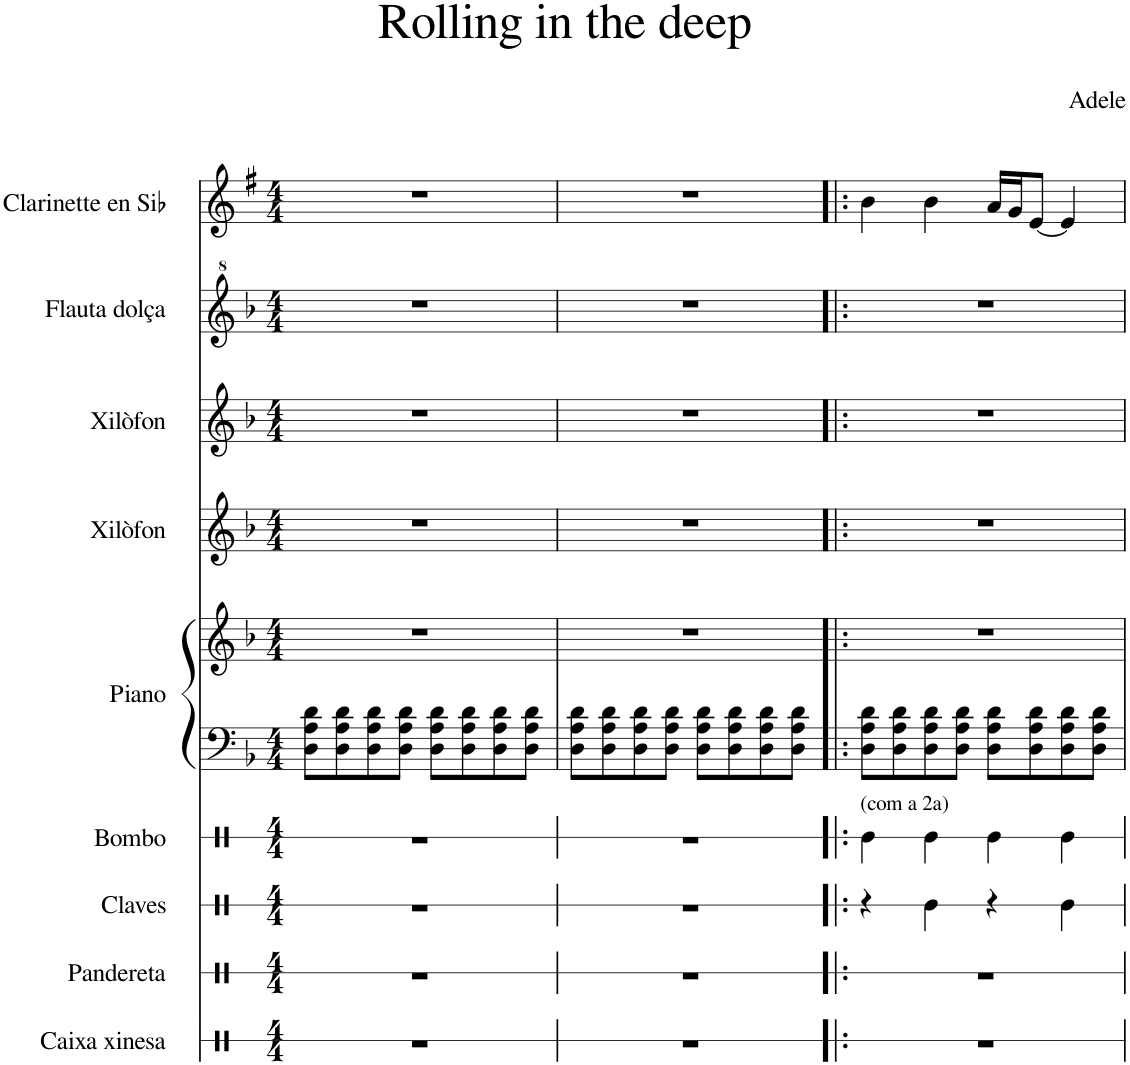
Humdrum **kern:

**kern	**kern	**kern	**kern	**kern	**kern	**kern	**kern	**kern	**kern
*part9	*part8	*part7	*part6	*part5	*part5	*part4	*part3	*part2	*part1
*staff10	*staff9	*staff8	*staff7	*staff6	*staff5	*staff4	*staff3	*staff2	*staff1
*I"Caixa xinesa	*I"Pandereta	*I"Claves	*I"Bombo	*I"Piano	*	*I"Xilòfon	*I"Xilòfon	*I"Flauta dolça	*I"Clarinette en Sib
*I'Cx. Xin.	*I'Pand.	*I'Clv.	*I'Bb.	*I'Pno.	*	*I'Xil.	*I'Xil.	*I'Fl. Dça.	*I'Clar. Sib
*stria1	*stria1	*stria1	*stria1	*	*	*	*	*	*
*clefX	*clefX	*clefX	*clefX	*clefF4	*clefG2	*clefG2	*clefG2	*clefG^2	*clefG2
*	*	*	*	*	*	*Trd-7c-12	*Trd-7c-12	*	*Trd1c2
*k[]	*k[]	*k[]	*k[]	*k[b-]	*k[b-]	*k[b-]	*k[b-]	*k[b-]	*k[f#]
*M4/4	*M4/4	*M4/4	*M4/4	*M4/4	*M4/4	*M4/4	*M4/4	*M4/4	*M4/4
=1	=1	=1	=1	=1	=1	=1	=1	=1	=1
1r	1r	1r	1r	8D\ 8A\ 8d\L	1r	1r	1r	1r	1r
.	.	.	.	8D\ 8A\ 8d\	.	.	.	.	.
.	.	.	.	8D\ 8A\ 8d\	.	.	.	.	.
.	.	.	.	8D\ 8A\ 8d\J	.	.	.	.	.
.	.	.	.	8D\ 8A\ 8d\L	.	.	.	.	.
.	.	.	.	8D\ 8A\ 8d\	.	.	.	.	.
.	.	.	.	8D\ 8A\ 8d\	.	.	.	.	.
.	.	.	.	8D\ 8A\ 8d\J	.	.	.	.	.
=2	=2	=2	=2	=2	=2	=2	=2	=2	=2
1r	1r	1r	1r	8D\ 8A\ 8d\L	1r	1r	1r	1r	1r
.	.	.	.	8D\ 8A\ 8d\	.	.	.	.	.
.	.	.	.	8D\ 8A\ 8d\	.	.	.	.	.
.	.	.	.	8D\ 8A\ 8d\J	.	.	.	.	.
.	.	.	.	8D\ 8A\ 8d\L	.	.	.	.	.
.	.	.	.	8D\ 8A\ 8d\	.	.	.	.	.
.	.	.	.	8D\ 8A\ 8d\	.	.	.	.	.
.	.	.	.	8D\ 8A\ 8d\J	.	.	.	.	.
=3!|:	=3!|:	=3!|:	=3!|:	=3!|:	=3!|:	=3!|:	=3!|:	=3!|:	=3!|:
!	!	!	!LO:TX:a:t=(com a 2a)	!	!	!	!	!	!
1r	1r	4r	4Re\	8D\ 8A\ 8d\L	1r	1r	1r	1r	4b\
.	.	.	.	8D\ 8A\ 8d\	.	.	.	.	.
.	.	4Re\	4Re\	8D\ 8A\ 8d\	.	.	.	.	4b\
.	.	.	.	8D\ 8A\ 8d\J	.	.	.	.	.
.	.	4r	4Re\	8D\ 8A\ 8d\L	.	.	.	.	16a/LL
.	.	.	.	.	.	.	.	.	16g/J
.	.	.	.	8D\ 8A\ 8d\	.	.	.	.	[8e/J
.	.	4Re\	4Re\	8D\ 8A\ 8d\	.	.	.	.	4e/]
.	.	.	.	8D\ 8A\ 8d\J	.	.	.	.	.
=	=	=	=	=	=	=	=	=	=
*-	*-	*-	*-	*-	*-	*-	*-	*-	*-
